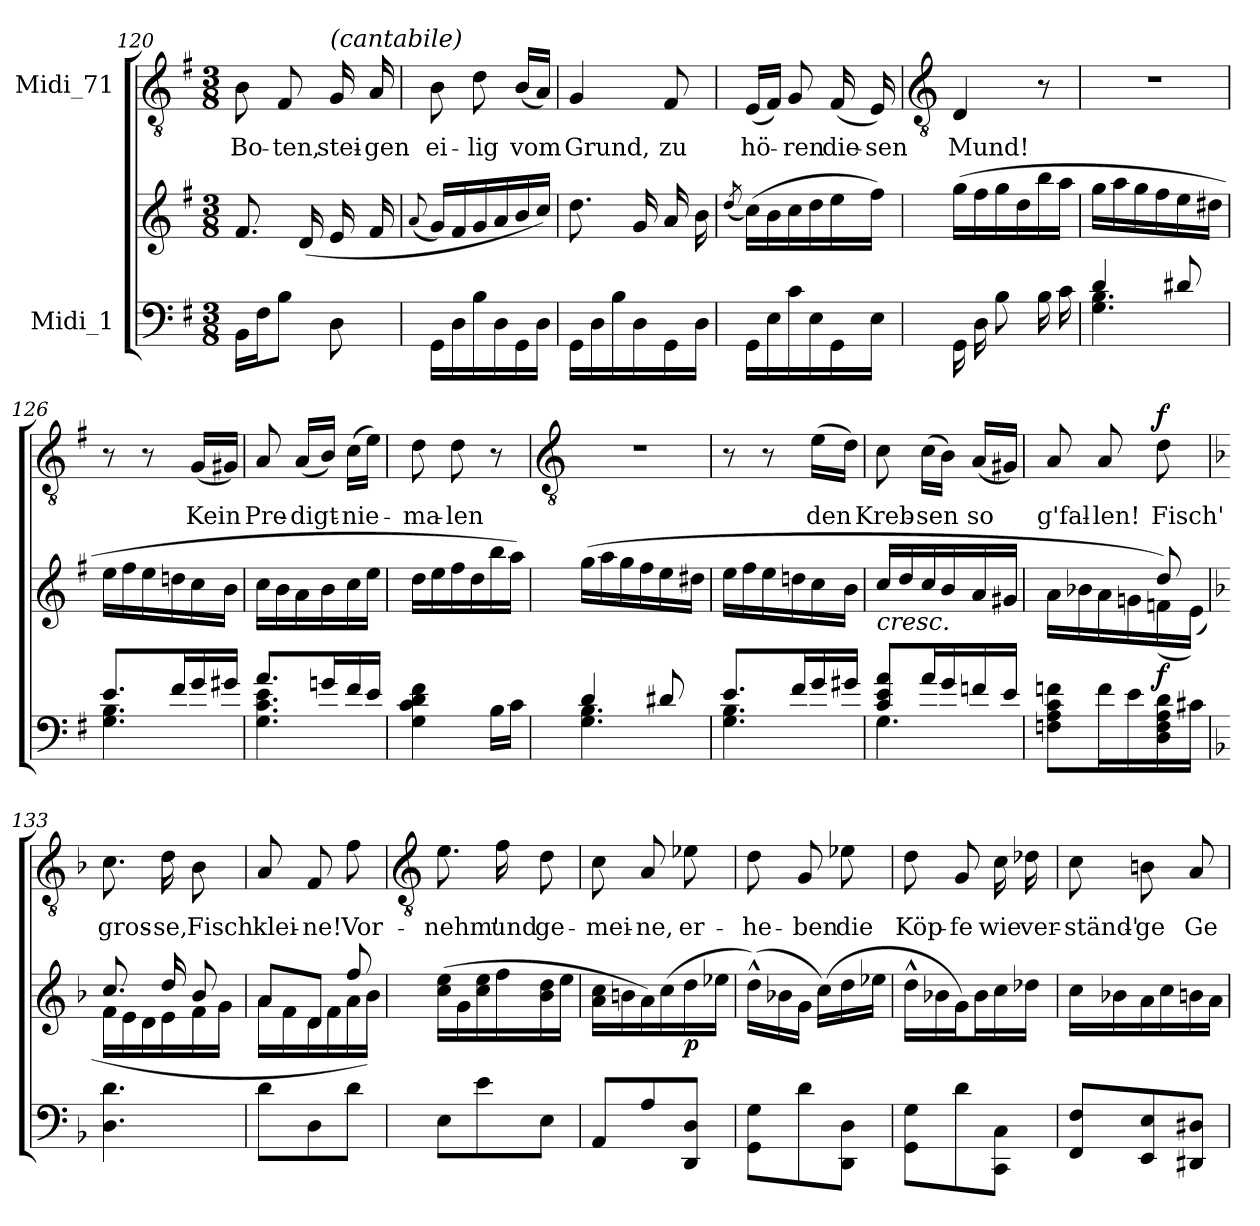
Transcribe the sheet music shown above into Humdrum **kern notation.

**kern	**kern	**dynam	**kern	**text	**dynam
*part2	*part2	*part2	*part1	*part1	*part1
*staff3	*staff2	*staff2/3	*staff1	*staff1	*staff1
*I"Midi_1	*	*	*I"Midi_71	*	*
*clefF4	*clefG2	*	*clefGv2	*	*
*k[f#]	*k[f#]	*	*k[f#]	*	*
*G:	*G:	*	*G:	*	*
*M3/8	*M3/8	*	*M3/8	*	*
=120	=120	=120	=120	=120	=120
*^	*	*	*	*	*
!	!	!	!	!	!LO:LY:b	!
16BB\	4ryy	8.f#L	.	8B	Bo-	.
16F#\	.	.	.	.	.	.
!	!	!	!	!	!LO:LY:b	!
8B\J	.	.	.	8F#	-ten,	.
.	.	(>16dL	.	.	.	.
!	!	!	!	!LO:TX:a:i:t=(cantabile)	!	!
!	!	!	!	!	!LO:LY:b	!
8D\	8ryy	16e	.	16G	stei-	.
!	!	!	!	!	!LO:LY:b	!
.	.	16f#	.	16A	-gen	.
=121	=121	=121	=121	=121	=121	=121
.	.	(<8qqa	.	.	.	.
!	!	!	!	!	!LO:LY:b	!
16GG\LL	4ryy	16gLL)	.	8B	ei-	.
16D\	.	16f#	.	.	.	.
!	!	!	!	!	!LO:LY:b	!
16B\	.	16g	.	8d	-lig	.
16D\	.	16a	.	.	.	.
!	!	!	!	!	!LO:LY:b	!
16GG\	8ryy	16b	.	(<16BLL	vom	.
16D\JJ	.	16ccJJ)	.	16AJJ)	.	.
=122	=122	=122	=122	=122	=122	=122
!	!	!	!	!	!LO:LY:b	!
16GG\	4ryy	8.ddL	.	4G	Grund,	.
16D\	.	.	.	.	.	.
16B\	.	.	.	.	.	.
16D\	.	16gL	.	.	.	.
!	!	!	!	!	!LO:LY:b	!
16GG\	8ryy	16a	.	8F#	zu	.
16D\JJ	.	16b	.	.	.	.
=123	=123	=123	=123	=123	=123	=123
.	.	(8qdd/	.	.	.	.
!	!	!	!	!	!LO:LY:b	!
16GG\LL	4ryy	(>16ccLL)	.	(<16ELL	hö-	.
16E\	.	16b	.	16F#JJ)	.	.
!	!	!	!	!	!LO:LY:b	!
16c\	.	16cc	.	8G	-ren	.
16E\	.	16dd	.	.	.	.
!	!	!	!	!	!LO:LY:b	!
16GG\	8ryy	16ee	.	(<16F#	die-	.
!	!	!	!	!	!LO:LY:b	!
16E\JJ	.	16ff#JJ)	.	16E)	-sen	.
!!LO:LB:g=z
=124	=124	=124	=124	=124	=124	=124
*	*	*	*	*clefGv2	*	*
!	!	!	!	!	!LO:LY:b	!
16GG\LL	4ryy	(>16ggLL	.	4D	Mund!	.
16D\	.	16ff#	.	.	.	.
8B\	.	16gg	.	.	.	.
.	.	16dd	.	.	.	.
16B\L	8ryy	16bb	.	8r	.	.
16c\JJ	.	16aaJJ	.	.	.	.
=125	=125	=125	=125	=125	=125	=125
!	!	!	!	!LO:N:vis=1	!	!
4d/	4.G\ 4.B\	16ggLL	.	4.r	.	.
.	.	16aa	.	.	.	.
.	.	16gg	.	.	.	.
.	.	16ff#	.	.	.	.
8d#X/	.	16ee	.	.	.	.
.	.	16dd#XJJ	.	.	.	.
=126	=126	=126	=126	=126	=126	=126
8.e/L	4.G\ 4.B\	16eeLL	.	8r	.	.
.	.	16ff#	.	.	.	.
.	.	16ee	.	8r	.	.
16f#/L	.	16ddn	.	.	.	.
!	!	!	!	!	!LO:LY:b	!
16g/	.	16cc	.	(<16GLL	Kein	.
16g#X/JJ	.	16bJJ	.	16G#XJJ)	.	.
=127	=127	=127	=127	=127	=127	=127
!	!	!	!	!	!LO:LY:b	!
8.a/L	4.G\ 4.c\ 4.e\	16ccLL	.	8A	Pre-	.
.	.	16b	.	.	.	.
!	!	!	!	!	!LO:LY:b	!
.	.	16a	.	(<16ALL	-digt-	.
16gn/L	.	16b	.	16BJJ)	.	.
!	!	!	!	!	!LO:LY:b	!
16f#/	.	16cc	.	(>16cLL	-nie-	.
16e/JJ	.	16eeJJ	.	16eJJ)	.	.
=128	=128	=128	=128	=128	=128	=128
!	!	!	!	!	!LO:LY:b	!
4ryy	4G\ 4c\ 4d\ 4f#\	16ddLL	.	8d	-ma-	.
.	.	16ee	.	.	.	.
!	!	!	!	!	!LO:LY:b	!
.	.	16ff#	.	8d	-len	.
.	.	16dd	.	.	.	.
16B\LL	8ryy	16bb	.	8r	.	.
16c\JJ	.	16aaJJ)	.	.	.	.
!!LO:LB:g=z
=129	=129	=129	=129	=129	=129	=129
*	*	*	*	*clefGv2	*	*
*	*	*^	*	*	*	*
!	!	!	!	!	!LO:N:vis=1	!	!
4d/	4.G\ 4.B\	(>16gg\LL	4ryy	.	4.r	.	.
.	.	16aa\	.	.	.	.	.
.	.	16gg\	.	.	.	.	.
.	.	16ff#\	.	.	.	.	.
8d#X/	.	16ee\	8ryy	.	.	.	.
.	.	16dd#X\JJ	.	.	.	.	.
=130	=130	=130	=130	=130	=130	=130	=130
8.e/L	4.G\ 4.B\	16ee\LL	4ryy	.	8r	.	.
.	.	16ff#\	.	.	.	.	.
.	.	16ee\	.	.	8r	.	.
16f#/L	.	16ddn\	.	.	.	.	.
!	!	!	!	!	!	!LO:LY:b	!
16g/	.	16cc\	8ryy	.	(>16eLL	den	.
16g#X/JJ	.	16b\JJ	.	.	16dJJ)	.	.
=131	=131	=131	=131	=131	=131	=131	=131
!	!	!	!	!LO:HP:b	!	!LO:LY:b	!
8c/ 8e/ 8a/L	4.G\	16cc/LL	4ryy	<	8c	Kreb-	.
.	.	16dd/	.	.	.	.	.
!	!	!	!	!	!	!LO:LY:b	!
16a/L	.	16cc/	.	.	(>16cLL	-sen	.
16g/	.	16b/	.	.	16BJJ)	.	.
!	!	!	!	!	!	!LO:LY:b	!
16fn/	.	16a/	8ryy	.	(<16ALL	so	.
16e/JJ	.	16g#X/JJ	.	.	16G#XJJ)	.	.
=132	=132	=132	=132	=132	=132	=132	=132
!	!	!	!	!	!	!LO:LY:b	!
8Fn\ 8A\ 8c\ 8fn\L	4ryy	4ryy	16a\LL	.	8A	g'fal-	.
.	.	.	16b-X\	.	.	.	.
!	!	!	!	!	!	!LO:LY:b	!
16f\L	.	.	16a\	.	8A	-len!	.
16e\	.	.	16gn\	.	.	.	.
!	!	!	!	!LO:DY:b	!	!LO:LY:b	!LO:DY:a
16D\ 16F\ 16A\ 16d\	8ryy	8dd/)	(16fn\	f	8d	Fisch'	f
16c#X\JJ	.	.	(<16e\JJ)	.	.	.	.
*v	*v	*	*	*	*	*	*
*	*v	*v	*	*	*	*
.	.	[	.	.	.
=133	=133	=133	=133	=133	=133
*k[b-]	*k[b-]	*	*k[b-]	*	*
*F:	*F:	*	*F:	*	*
*^	*^	*	*	*	*
!	!	!	!	!	!	!LO:LY:b	!
4.D\ 4.d\	4ryy	8.cc/L	16f\LL	.	8.c	gros-	.
.	.	.	16e\	.	.	.	.
.	.	.	16d\	.	.	.	.
!	!	!	!	!	!	!LO:LY:b	!
.	.	16dd/L	16e\	.	16d	-se,	.
!	!	!	!	!	!	!LO:LY:b	!
.	8ryy	8b-/J	16f\	.	8B-	Fisch'	.
.	.	.	16g\JJ	.	.	.	.
=134	=134	=134	=134	=134	=134	=134	=134
!	!	!	!	!	!	!LO:LY:b	!
8d\L	4ryy	8a/L	16a\LL	.	8A	klei-	.
.	.	.	16f\	.	.	.	.
!	!	!	!	!	!	!LO:LY:b	!
8D\	.	8d/J	16d\	.	8F	-ne!	.
.	.	.	16f\	.	.	.	.
!	!	!	!	!	!	!LO:LY:b	!
8d\J	8ryy	8ff/	16a\	.	8f	Vor-	.
.	.	.	16b-\JJ)	.	.	.	.
*v	*v	*	*	*	*	*	*
*	*v	*v	*	*	*	*
!!LO:LB:g=z
=135	=135	=135	=135	=135	=135
*	*	*	*clefGv2	*	*
*	*^	*	*	*	*
!	!	!	!	!	!LO:LY:b	!
*	*v	*v	*	*	*	*
8EL	(<16cc 16eeLL	.	8.e	-nehm'	.
.	16g	.	.	.	.
8e	16cc 16ee	.	.	.	.
!	!	!	!	!LO:LY:b	!
.	16ff	.	16f	und	.
!	!	!	!	!LO:LY:b	!
8EJ	16b- 16dd	.	8d	ge-	.
.	16eeJJ	.	.	.	.
=136	=136	=136	=136	=136	=136
!	!	!	!	!LO:LY:b	!
8AA/L	16a 16ccLL	.	8c	-mei-	.
.	16bn	.	.	.	.
!	!	!	!	!LO:LY:b	!
8A/	16a)	.	8A	-ne,	.
.	(>16cc	.	.	.	.
!	!	!LO:DY:b	!	!LO:LY:b	!
8DD/ 8D/J	16dd	p	8e-X	er-	.
.	16ee-XJJ	.	.	.	.
=137	=137	=137	=137	=137	=137
!	!	!	!	!LO:LY:b	!
8GG 8GL	(16dd^^LL)	.	8d	-he-	.
.	16b-X	.	.	.	.
!	!	!	!	!LO:LY:b	!
8d	16gJJ	.	8G	-ben	.
.	(>16ccLL)	.	.	.	.
!	!	!	!	!LO:LY:b	!
8DD 8DJ	16dd	.	8e-X	die	.
.	16ee-XJJ	.	.	.	.
=138	=138	=138	=138	=138	=138
!	!	!	!	!LO:LY:b	!
8GG\ 8G\L	16dd^^LL	.	8d	Köp-	.
.	16b-X	.	.	.	.
!	!	!	!	!LO:LY:b	!
8d\	16gJ)	.	8G	-fe	.
.	16b-L	.	.	.	.
!	!	!	!	!LO:LY:b	!
8CC\ 8C\J	16cc	.	16c	wie	.
!	!	!	!	!LO:LY:b	!
.	16dd-XJJ	.	16d-X	ver-	.
=139	=139	=139	=139	=139	=139
!	!	!	!	!LO:LY:b	!
8FF 8FL	16ccLL	.	8c	-ständ'-	.
.	16b-X	.	.	.	.
!	!	!	!	!LO:LY:b	!
8EE 8E	16a	.	8Bn	-ge	.
.	16cc	.	.	.	.
!	!	!	!	!LO:LY:b	!
8DD#X 8D#XJ	16bn	.	8A	Ge-	.
.	16aJJ	.	.	.	.
=	=	=	=	=	=
*-	*-	*-	*-	*-	*-
